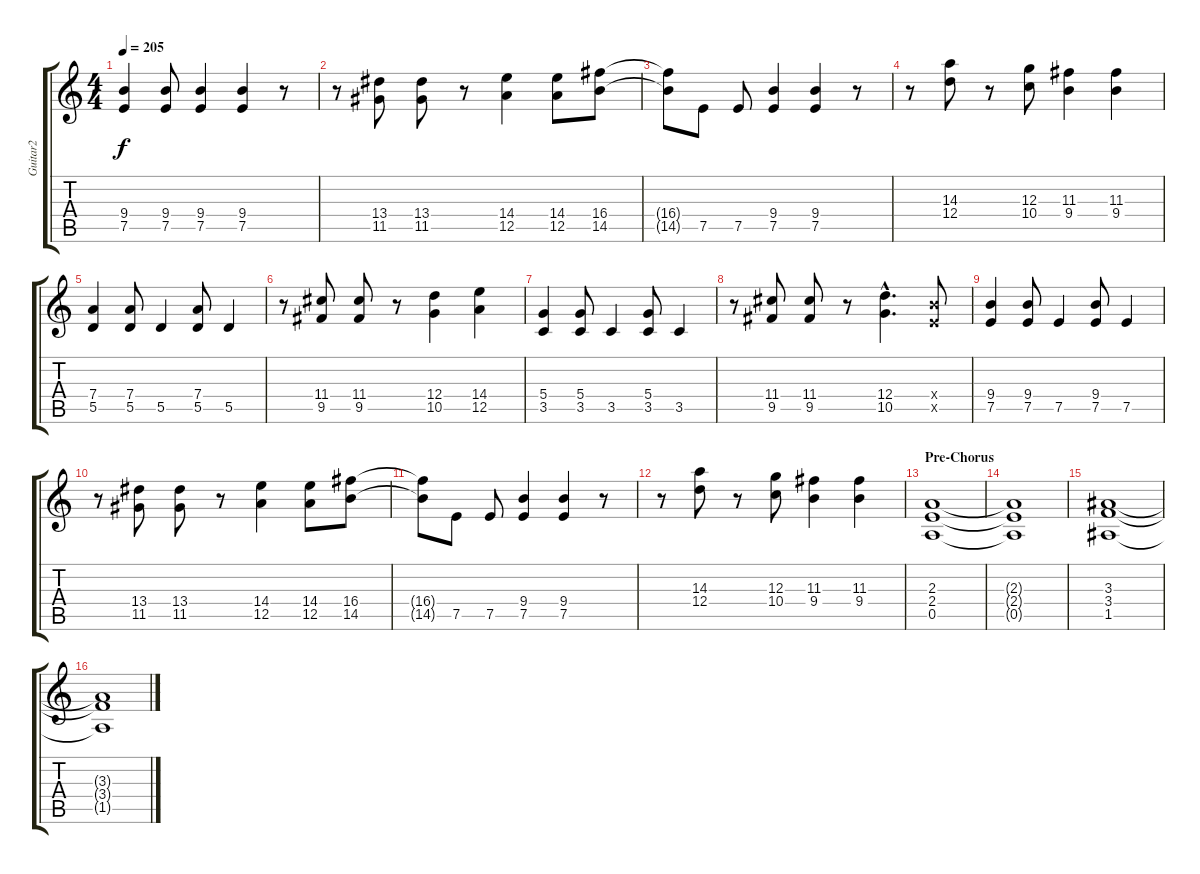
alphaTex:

\track ("Guitar2" "Guitar2") {instrument distortionguitar}
\staff {score tabs}
\tuning (E4 B3 G3 D3 A2 E2) {hide}
\ts (4 4)
\tempo 205
\clef g2
\ks c
(9.4 7.5).4{dy f} (9.4 7.5).8 (9.4 7.5).4 (9.4 7.5).4 r.8 |
r.8 (13.4 11.5).8 (13.4 11.5).8 r.8 (14.4 12.5).4 (14.4 12.5).8 (16.4 14.5).8 |
(16.4{t} 14.5{t}).8 7.5.8 7.5.8 (9.4 7.5).4 (9.4 7.5).4 r.8 |
r.8 (14.3 12.4).8 r.8 (12.3 10.4).8 (11.3 9.4).4 (11.3 9.4).4 |
(7.4 5.5).4 (7.4 5.5).8 5.5.4 (7.4 5.5).8 5.5.4 |
r.8 (11.4 9.5).8 (11.4 9.5).8 r.8 (12.4 10.5).4 (14.4 12.5).4 |
(5.4 3.5).4 (5.4 3.5).8 3.5.4 (5.4 3.5).8 3.5.4 |
r.8 (11.4 9.5).8 (11.4 9.5).8 r.8 (12.4{hac} 10.5{hac}).4{d} (9.4{x} 7.5{x}).8 |
(9.4 7.5).4 (9.4 7.5).8 7.5.4 (9.4 7.5).8 7.5.4 |
r.8 (13.4 11.5).8 (13.4 11.5).8 r.8 (14.4 12.5).4 (14.4 12.5).8 (16.4 14.5).8 |
(16.4{t} 14.5{t}).8 7.5.8 7.5.8 (9.4 7.5).4 (9.4 7.5).4 r.8 |
r.8 (14.3 12.4).8 r.8 (12.3 10.4).8 (11.3 9.4).4 (11.3 9.4).4 |
\section ("" "Pre-Chorus")
(2.3 2.4 0.5).1 |
(2.3{t} 2.4{t} 0.5{t}).1 |
(3.3 3.4 1.5).1 |
(3.3{t} 3.4{t} 1.5{t}).1
